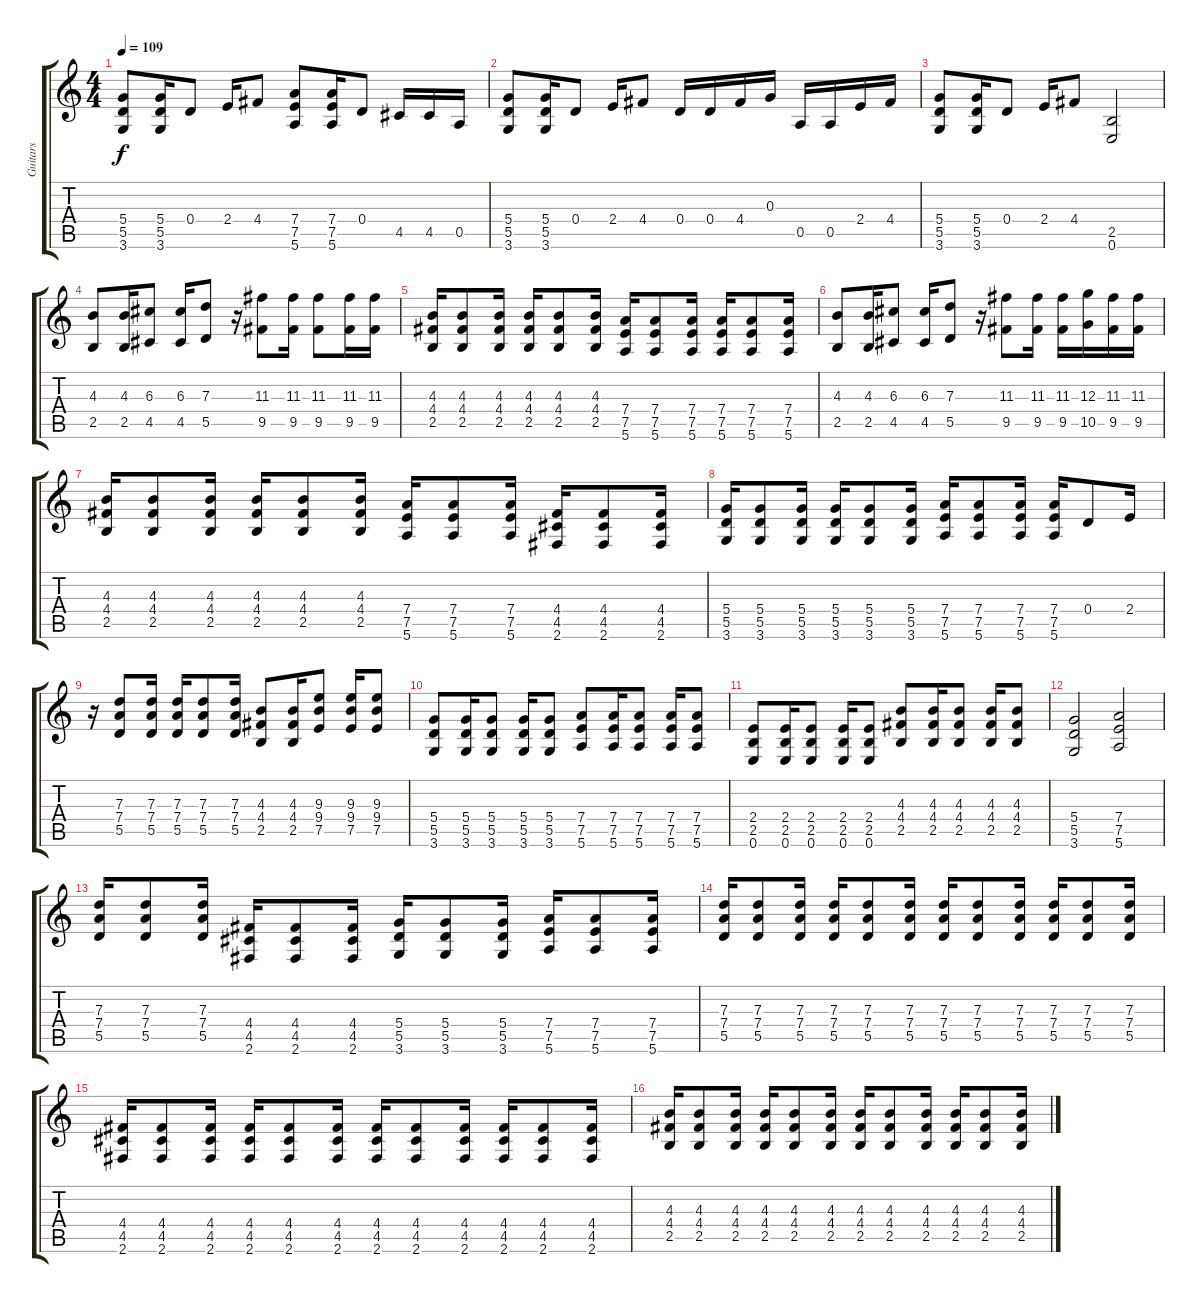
\track ("Guitars" "Guitars") {instrument distortionguitar}
\staff {score tabs}
\tuning (E4 B3 G3 D3 A2 E2) {hide}
\ts (4 4)
\tempo 109
\clef g2
\ks c
(5.4 5.5 3.6).8{dy f instrument distortionguitar} (5.4 5.5 3.6).16 0.4.8 2.4.16 4.4.8 (7.4 7.5 5.6).8 (7.4 7.5 5.6).16 0.4.8 4.5.16 4.5.16 0.5.16 |
(5.4 5.5 3.6).8 (5.4 5.5 3.6).16 0.4.8 2.4.16 4.4.8 0.4.16 0.4.16 4.4.16 0.3.16 0.5.16 0.5.16 2.4.16 4.4.16 |
(5.4 5.5 3.6).8 (5.4 5.5 3.6).16 0.4.8 2.4.16 4.4.8 (2.5 0.6).2 |
(4.3 2.5).8 (4.3 2.5).16 (6.3 4.5).8 (6.3 4.5).16 (7.3 5.5).8 r.16 (11.3 9.5).8 (11.3 9.5).16 (11.3 9.5).8 (11.3 9.5).16 (11.3 9.5).16 |
(4.3 4.4 2.5).16 (4.3 4.4 2.5).8 (4.3 4.4 2.5).16 (4.3 4.4 2.5).16 (4.3 4.4 2.5).8 (4.3 4.4 2.5).16 (7.4 7.5 5.6).16 (7.4 7.5 5.6).8 (7.4 7.5 5.6).16 (7.4 7.5 5.6).16 (7.4 7.5 5.6).8 (7.4 7.5 5.6).16 |
(4.3 2.5).8 (4.3 2.5).16 (6.3 4.5).8 (6.3 4.5).16 (7.3 5.5).8 r.16 (11.3 9.5).8 (11.3 9.5).16 (11.3 9.5).16 (12.3 10.5).16 (11.3 9.5).16 (11.3 9.5).16 |
(4.3 4.4 2.5).16 (4.3 4.4 2.5).8 (4.3 4.4 2.5).16 (4.3 4.4 2.5).16 (4.3 4.4 2.5).8 (4.3 4.4 2.5).16 (7.4 7.5 5.6).16 (7.4 7.5 5.6).8 (7.4 7.5 5.6).16 (4.4 4.5 2.6).16 (4.4 4.5 2.6).8 (4.4 4.5 2.6).16 |
(5.4 5.5 3.6).16 (5.4 5.5 3.6).8 (5.4 5.5 3.6).16 (5.4 5.5 3.6).16 (5.4 5.5 3.6).8 (5.4 5.5 3.6).16 (7.4 7.5 5.6).16 (7.4 7.5 5.6).8 (7.4 7.5 5.6).16 (7.4 7.5 5.6).16 0.4.8 2.4.16 |
r.16 (7.3 7.4 5.5).8 (7.3 7.4 5.5).16 (7.3 7.4 5.5).16 (7.3 7.4 5.5).8 (7.3 7.4 5.5).16 (4.3 4.4 2.5).8 (4.3 4.4 2.5).16 (9.3 9.4 7.5).8 (9.3 9.4 7.5).16 (9.3 9.4 7.5).8 |
(5.4 5.5 3.6).8 (5.4 5.5 3.6).16 (5.4 5.5 3.6).8 (5.4 5.5 3.6).16 (5.4 5.5 3.6).8 (7.4 7.5 5.6).8 (7.4 7.5 5.6).16 (7.4 7.5 5.6).8 (7.4 7.5 5.6).16 (7.4 7.5 5.6).8 |
(2.4 2.5 0.6).8 (2.4 2.5 0.6).16 (2.4 2.5 0.6).8 (2.4 2.5 0.6).16 (2.4 2.5 0.6).8 (4.3 4.4 2.5).8 (4.3 4.4 2.5).16 (4.3 4.4 2.5).8 (4.3 4.4 2.5).16 (4.3 4.4 2.5).8 |
(5.4 5.5 3.6).2 (7.4 7.5 5.6).2 |
(7.3 7.4 5.5).16 (7.3 7.4 5.5).8 (7.3 7.4 5.5).16 (4.4 4.5 2.6).16 (4.4 4.5 2.6).8 (4.4 4.5 2.6).16 (5.4 5.5 3.6).16 (5.4 5.5 3.6).8 (5.4 5.5 3.6).16 (7.4 7.5 5.6).16 (7.4 7.5 5.6).8 (7.4 7.5 5.6).16 |
(7.3 7.4 5.5).16 (7.3 7.4 5.5).8 (7.3 7.4 5.5).16 (7.3 7.4 5.5).16 (7.3 7.4 5.5).8 (7.3 7.4 5.5).16 (7.3 7.4 5.5).16 (7.3 7.4 5.5).8 (7.3 7.4 5.5).16 (7.3 7.4 5.5).16 (7.3 7.4 5.5).8 (7.3 7.4 5.5).16 |
(4.4 4.5 2.6).16 (4.4 4.5 2.6).8 (4.4 4.5 2.6).16 (4.4 4.5 2.6).16 (4.4 4.5 2.6).8 (4.4 4.5 2.6).16 (4.4 4.5 2.6).16 (4.4 4.5 2.6).8 (4.4 4.5 2.6).16 (4.4 4.5 2.6).16 (4.4 4.5 2.6).8 (4.4 4.5 2.6).16 |
(4.3 4.4 2.5).16 (4.3 4.4 2.5).8 (4.3 4.4 2.5).16 (4.3 4.4 2.5).16 (4.3 4.4 2.5).8 (4.3 4.4 2.5).16 (4.3 4.4 2.5).16 (4.3 4.4 2.5).8 (4.3 4.4 2.5).16 (4.3 4.4 2.5).16 (4.3 4.4 2.5).8 (4.3 4.4 2.5).16
